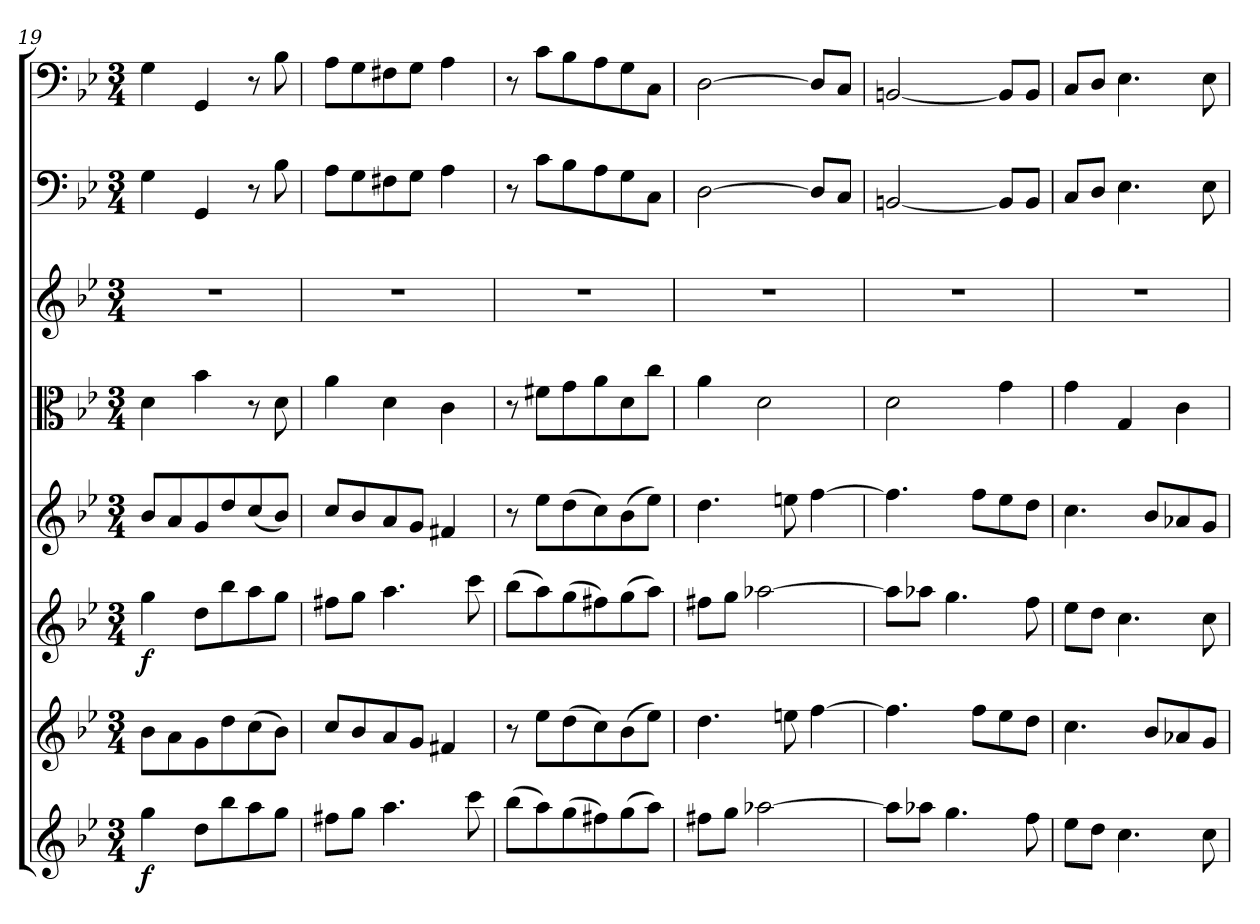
**kern	**dynam	**kern	**kern	**dynam	**kern	**kern	**kern	**kern	**kern
*part8	*part8	*part7	*part6	*part6	*part5	*part4	*part3	*part2	*part1
*staff8	*staff8	*staff7	*staff6	*staff6	*staff5	*staff4	*staff3	*staff2	*staff1
*clefG2	*	*clefG2	*clefG2	*	*clefG2	*clefC3	*clefG2	*clefF4	*clefF4
*k[b-e-]	*	*k[b-e-]	*k[b-e-]	*	*k[b-e-]	*k[b-e-]	*k[b-e-]	*k[b-e-]	*k[b-e-]
*g:	*	*g:	*g:	*	*g:	*g:	*g:	*g:	*g:
*M3/4	*	*M3/4	*M3/4	*	*M3/4	*M3/4	*M3/4	*M3/4	*M3/4
=19	=19	=19	=19	=19	=19	=19	=19	=19	=19
4gg\	f	8b-\L	4gg\	f	8b-/L	4d\	2.r	4G\	4G\
.	.	8a\	.	.	8a/	.	.	.	.
8dd\L	.	8g\	8dd\L	.	8g/	4b-\	.	4GG/	4GG/
8bb-\	.	8dd\	8bb-\	.	8dd/	.	.	.	.
8aa\	.	(8cc\	8aa\	.	(8cc/	8r	.	8r	8r
8gg\J	.	8b-\J)	8gg\J	.	8b-/J)	8d\	.	8B-\	8B-\
=20	=20	=20	=20	=20	=20	=20	=20	=20	=20
8ff#X\L	.	8cc/L	8ff#X\L	.	8cc/L	4a\	2.r	8A\L	8A\L
8gg\J	.	8b-/	8gg\J	.	8b-/	.	.	8G\	8G\
4.aa\	.	8a/	4.aa\	.	8a/	4d\	.	8F#X\	8F#X\
.	.	8g/J	.	.	8g/J	.	.	8G\J	8G\J
.	.	4f#X/	.	.	4f#X/	4c\	.	4A\	4A\
8ccc\	.	.	8ccc\	.	.	.	.	.	.
=21	=21	=21	=21	=21	=21	=21	=21	=21	=21
(8bb-\L	.	8r	(8bb-\L	.	8r	8r	2.r	8r	8r
8aa\)	.	8ee-\L	8aa\)	.	8ee-\L	8f#X\L	.	8c\L	8c\L
(8gg\	.	(8dd\	(8gg\	.	(8dd\	8g\	.	8B-\	8B-\
8ff#X\)	.	8cc\)	8ff#X\)	.	8cc\)	8a\	.	8A\	8A\
(8gg\	.	(8b-\	(8gg\	.	(8b-\	8d\	.	8G\	8G\
8aa\J)	.	8ee-\J)	8aa\J)	.	8ee-\J)	8cc\J	.	8C\J	8C\J
=22	=22	=22	=22	=22	=22	=22	=22	=22	=22
8ff#X\L	.	4.dd\	8ff#X\L	.	4.dd\	4a\	2.r	[2D\	[2D\
8gg\J	.	.	8gg\J	.	.	.	.	.	.
[2aa-X\	.	.	[2aa-X\	.	.	2d\	.	.	.
.	.	8een\	.	.	8een\	.	.	.	.
.	.	[4ff\	.	.	[4ff\	.	.	8D/L]	8D/L]
.	.	.	.	.	.	.	.	8C/J	8C/J
=23	=23	=23	=23	=23	=23	=23	=23	=23	=23
8aa-\L]	.	4.ff\]	8aa-\L]	.	4.ff\]	2d\	2.r	[2BBn/	[2BBn/
8aa-X\J	.	.	8aa-X\J	.	.	.	.	.	.
4.gg\	.	.	4.gg\	.	.	.	.	.	.
.	.	8ff\L	.	.	8ff\L	.	.	.	.
.	.	8ee-\	.	.	8ee-\	4g\	.	8BB/L]	8BB/L]
8ff\	.	8dd\J	8ff\	.	8dd\J	.	.	8BB/J	8BB/J
=24	=24	=24	=24	=24	=24	=24	=24	=24	=24
8ee-\L	.	4.cc\	8ee-\L	.	4.cc\	4g\	2.r	8C/L	8C/L
8dd\J	.	.	8dd\J	.	.	.	.	8D/J	8D/J
4.cc\	.	.	4.cc\	.	.	4G/	.	4.E-\	4.E-\
.	.	8b-/L	.	.	8b-/L	.	.	.	.
.	.	8a-X/	.	.	8a-X/	4c\	.	.	.
8cc\	.	8g/J	8cc\	.	8g/J	.	.	8E-\	8E-\
=	=	=	=	=	=	=	=	=	=
*-	*-	*-	*-	*-	*-	*-	*-	*-	*-
